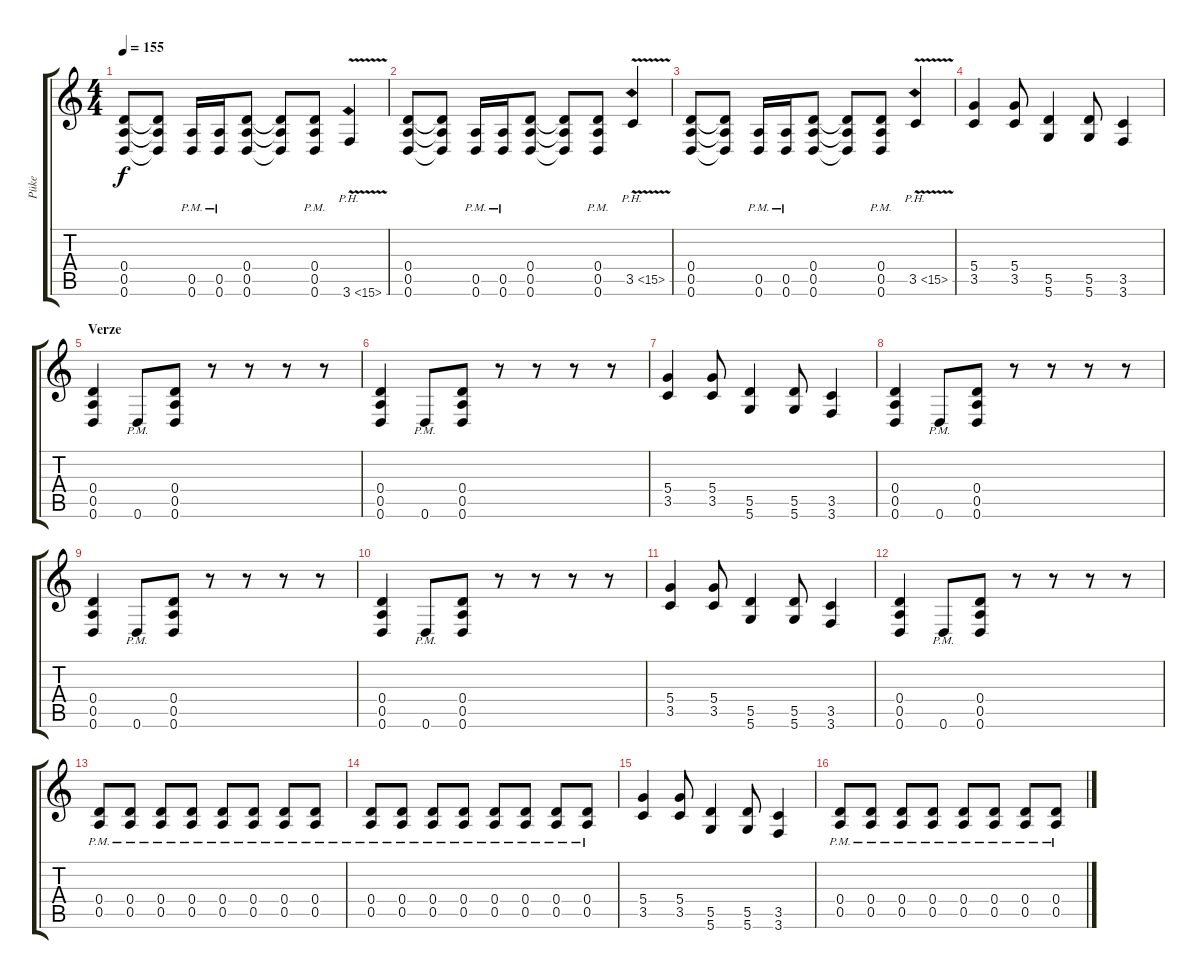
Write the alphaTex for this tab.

\track ("Püke" "Püke") {instrument distortionguitar}
\staff {score tabs}
\tuning (E4 B3 G3 D3 A2 D2) {hide}
\ts (4 4)
\tempo 155
\clef g2
\ks c
(0.4 0.5 0.6).8{dy f} (0.4{t} 0.5{t} 0.6{t}).8 (0.5{pm} 0.6{pm}).16 (0.5{pm} 0.6{pm}).16 (0.4 0.5 0.6).8 (0.4{t} 0.5{t} 0.6{t}).8 (0.4{pm} 0.5{pm} 0.6{pm}).8 3.6{ph 12 v}.4 |
(0.4 0.5 0.6).8 (0.4{t} 0.5{t} 0.6{t}).8 (0.5{pm} 0.6{pm}).16 (0.5{pm} 0.6{pm}).16 (0.4 0.5 0.6).8 (0.4{t} 0.5{t} 0.6{t}).8 (0.4{pm} 0.5{pm} 0.6{pm}).8 3.5{ph 12 v}.4 |
(0.4 0.5 0.6).8 (0.4{t} 0.5{t} 0.6{t}).8 (0.5{pm} 0.6{pm}).16 (0.5{pm} 0.6{pm}).16 (0.4 0.5 0.6).8 (0.4{t} 0.5{t} 0.6{t}).8 (0.4{pm} 0.5{pm} 0.6{pm}).8 3.5{ph 12 v}.4 |
(5.4 3.5).4 (5.4 3.5).8 (5.5 5.6).4 (5.5 5.6).8 (3.5 3.6).4 |
\section ("" "Verze")
(0.4 0.5 0.6).4 0.6{pm}.8 (0.4 0.5 0.6).8 r.8 r.8 r.8 r.8 |
(0.4 0.5 0.6).4 0.6{pm}.8 (0.4 0.5 0.6).8 r.8 r.8 r.8 r.8 |
(5.4 3.5).4 (5.4 3.5).8 (5.5 5.6).4 (5.5 5.6).8 (3.5 3.6).4 |
(0.4 0.5 0.6).4 0.6{pm}.8 (0.4 0.5 0.6).8 r.8 r.8 r.8 r.8 |
(0.4 0.5 0.6).4 0.6{pm}.8 (0.4 0.5 0.6).8 r.8 r.8 r.8 r.8 |
(0.4 0.5 0.6).4 0.6{pm}.8 (0.4 0.5 0.6).8 r.8 r.8 r.8 r.8 |
(5.4 3.5).4 (5.4 3.5).8 (5.5 5.6).4 (5.5 5.6).8 (3.5 3.6).4 |
(0.4 0.5 0.6).4 0.6{pm}.8 (0.4 0.5 0.6).8 r.8 r.8 r.8 r.8 |
(0.4{pm} 0.5{pm}).8 (0.4{pm} 0.5{pm}).8 (0.4{pm} 0.5{pm}).8 (0.4{pm} 0.5{pm}).8 (0.4{pm} 0.5{pm}).8 (0.4{pm} 0.5{pm}).8 (0.4{pm} 0.5{pm}).8 (0.4{pm} 0.5{pm}).8 |
(0.4{pm} 0.5{pm}).8 (0.4{pm} 0.5{pm}).8 (0.4{pm} 0.5{pm}).8 (0.4{pm} 0.5{pm}).8 (0.4{pm} 0.5{pm}).8 (0.4{pm} 0.5{pm}).8 (0.4{pm} 0.5{pm}).8 (0.4{pm} 0.5{pm}).8 |
(5.4 3.5).4 (5.4 3.5).8 (5.5 5.6).4 (5.5 5.6).8 (3.5 3.6).4 |
(0.4{pm} 0.5{pm}).8 (0.4{pm} 0.5{pm}).8 (0.4{pm} 0.5{pm}).8 (0.4{pm} 0.5{pm}).8 (0.4{pm} 0.5{pm}).8 (0.4{pm} 0.5{pm}).8 (0.4{pm} 0.5{pm}).8 (0.4{pm} 0.5{pm}).8
